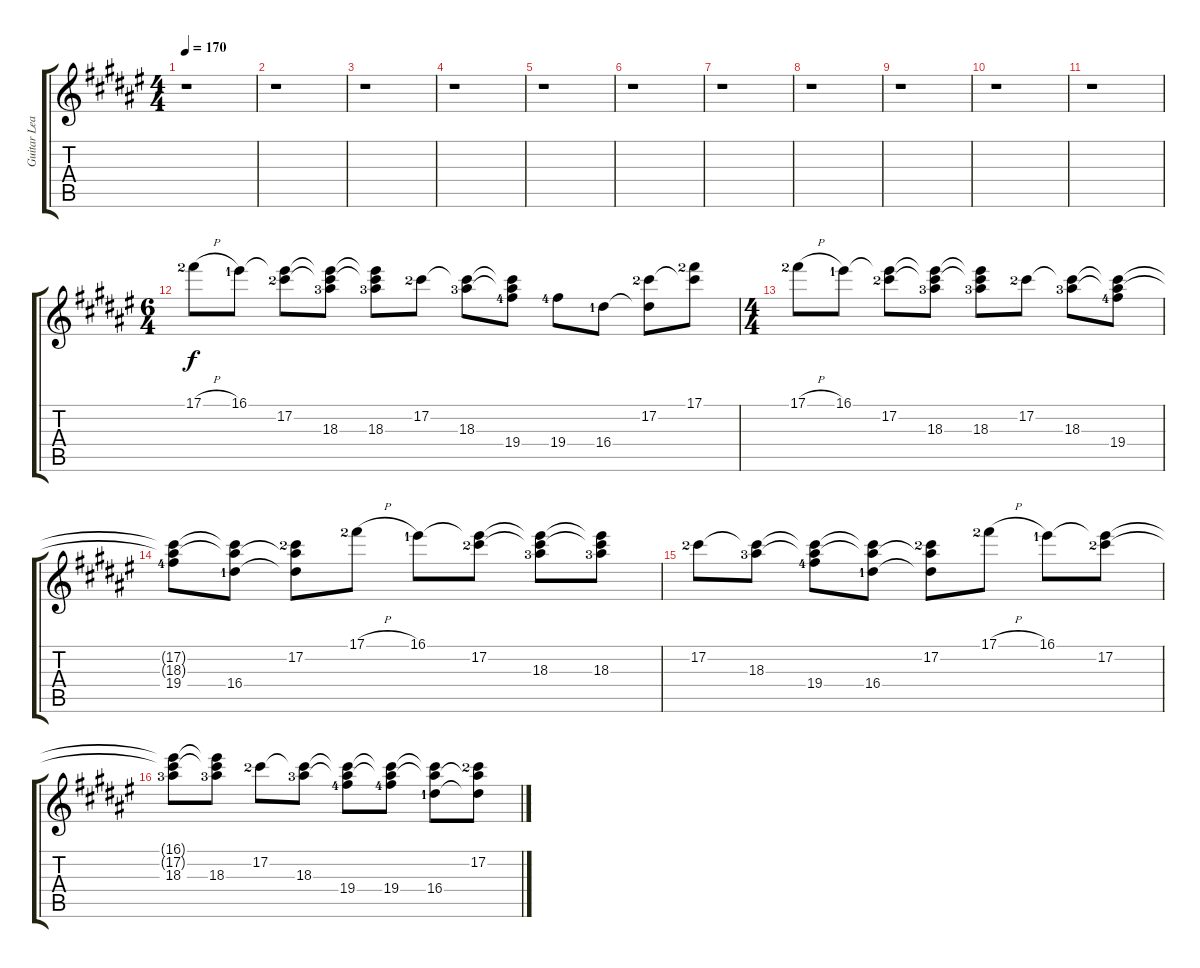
\track ("Guitar Leads 1" "Guitar Lea") {instrument distortionguitar}
\staff {score tabs}
\tuning (Db4 Ab3 E3 B2 Gb2 B1) {hide}
\ts (4 4)
\tempo 170
\clef g2
\ks d#minor
r.1{dy f} |
r.1 |
r.1 |
r.1 |
r.1 |
r.1 |
r.1 |
r.1 |
r.1 |
r.1 |
r.1{volume 6} |
\ts (6 4)
17.1{h lf 3}.8{volume 14} 16.1{lf 2}.8 (16.1{t} 17.2{lf 3}).8 (16.1{t} 17.2{t} 18.3{lf 4}).8 (16.1{t} 17.2{t} 18.3{lf 4}).8 17.2{lf 3}.8 (17.2{t} 18.3{lf 4}).8 (17.2{t} 18.3{t} 19.4{lf 5}).8 19.4{lf 5}.8 16.4{lf 2}.8 (17.2{lf 3} 16.4{t}).8 (17.1{lf 3} 17.2{t}).8 |
\ts (4 4)
17.1{h lf 3}.8 16.1{lf 2}.8 (16.1{t} 17.2{lf 3}).8 (16.1{t} 17.2{t} 18.3{lf 4}).8 (16.1{t} 17.2{t} 18.3{lf 4}).8 17.2{lf 3}.8 (17.2{t} 18.3{lf 4}).8 (17.2{t} 18.3{t} 19.4{lf 5}).8 |
(17.2{t} 18.3{t} 19.4{lf 5}).8 (17.2{t} 18.3{t} 16.4{lf 2}).8 (17.2{lf 3} 18.3{t} 16.4{t}).8 17.1{h lf 3}.8 16.1{lf 2}.8 (16.1{t} 17.2{lf 3}).8 (16.1{t} 17.2{t} 18.3{lf 4}).8 (16.1{t} 17.2{t} 18.3{lf 4}).8 |
17.2{lf 3}.8 (17.2{t} 18.3{lf 4}).8 (17.2{t} 18.3{t} 19.4{lf 5}).8 (17.2{t} 18.3{t} 16.4{lf 2}).8 (17.2{lf 3} 18.3{t} 16.4{t}).8 17.1{h lf 3}.8 16.1{lf 2}.8 (16.1{t} 17.2{lf 3}).8 |
(16.1{t} 17.2{t} 18.3{lf 4}).8 (16.1{t} 17.2{t} 18.3{lf 4}).8 17.2{lf 3}.8 (17.2{t} 18.3{lf 4}).8 (17.2{t} 18.3{t} 19.4{lf 5}).8 (17.2{t} 18.3{t} 19.4{lf 5}).8 (17.2{t} 18.3{t} 16.4{lf 2}).8 (17.2{lf 3} 18.3{t} 16.4{t}).8
